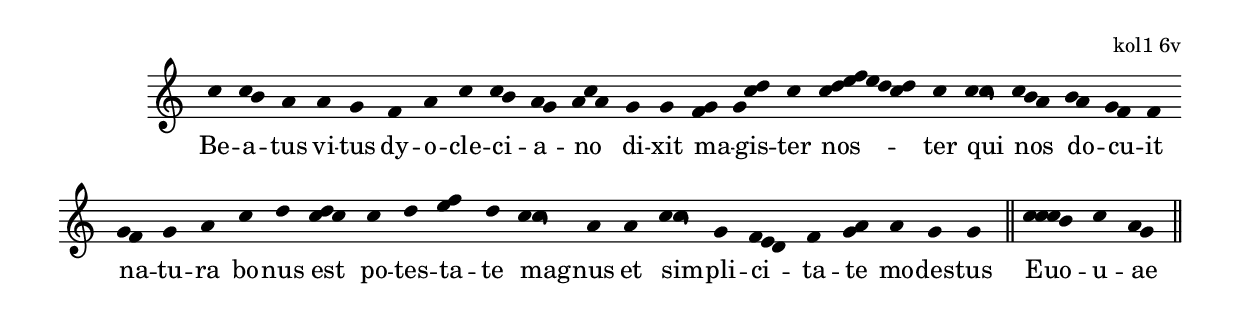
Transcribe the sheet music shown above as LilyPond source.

\version "2.19.32"

\include "../lib/synopsis.ily"

\score {
  \transpose c c' {
    \plainchant
    c' \melisma { c' b } a \bar "" a g \bar "" f a c' \melisma { c' b } \melisma { a g } \melisma { a c' a } \bar "" g g \bar "" \melisma { f g } \melisma { g c' d' } c' \bar "" \melisma { c' d' e' f' e' d' c' d' } c' \bar "" \melisma { c' \strophicus c' } \bar "" \melisma { c' b a } \bar "" \melisma { b a } \melisma { g f } f \bar "" \melisma { g f } g a \bar "" c' d' \bar "" \melisma { c' d' c' } \bar "" c' d' \melisma { e' f' } d' \bar "" \melisma { c' \strophicus c' } a \bar "" a \bar "" \melisma { c' \strophicus c' } g \melisma { f e d } f \melisma { g a } \bar "" a g g \bar "||" \melisma { c' c' c' b } c' \melisma { a g } \bar "||"
  }
  \addlyrics {
    Be -- a -- tus vi -- tus dy -- o -- cle -- ci -- a -- no di -- xit ma -- gis -- ter nos -- ter qui nos do -- cu -- it na -- tu -- ra bo -- nus est po -- tes -- ta -- te mag -- nus et sim -- pli -- ci -- ta -- te mo -- des -- tus Euo -- u -- ae
  }
  \header {
    fontes = "kol1 6v"
  }
}
